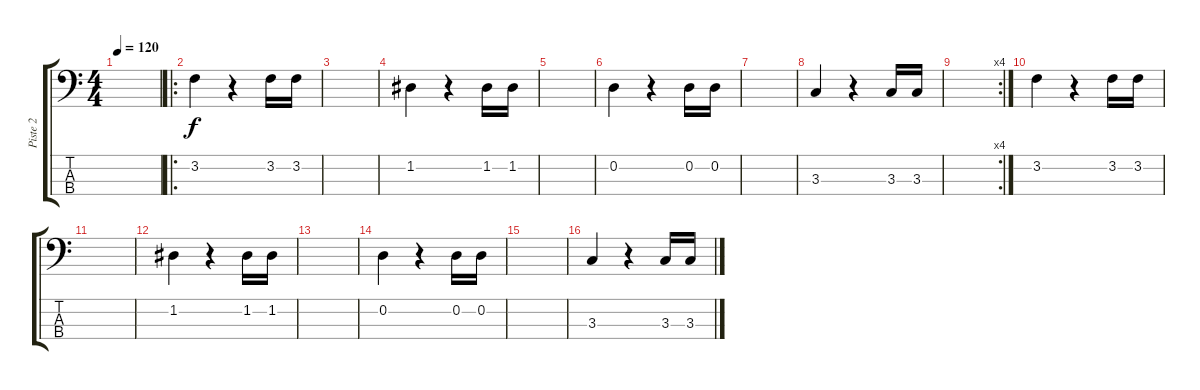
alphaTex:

\track ("Piste 2" "Piste 2") {instrument synthbass1}
\staff {score tabs}
\tuning (G2 D2 A1 E1) {hide}
\ts (4 4)
\tempo 120
\clef f4
\ks c
|
\ro
3.2.4 r.4 3.2.16 3.2.16 |
|
1.2.4 r.4 1.2.16 1.2.16 |
|
0.2.4 r.4 0.2.16 0.2.16 |
|
3.3.4 r.4 3.3.16 3.3.16 |
\rc 4
|
3.2.4 r.4 3.2.16 3.2.16 |
|
1.2.4 r.4 1.2.16 1.2.16 |
|
0.2.4 r.4 0.2.16 0.2.16 |
|
3.3.4 r.4 3.3.16 3.3.16
